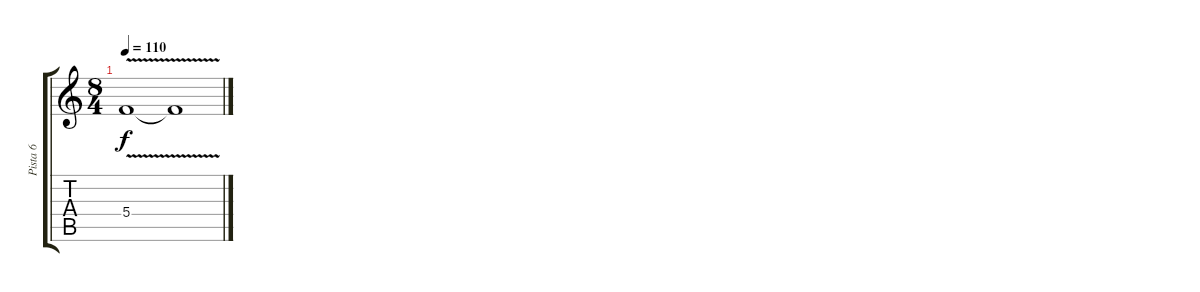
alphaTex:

\track ("Pista 6" "Pista 6") {instrument overdrivenguitar}
\staff {score tabs}
\tuning (D4 A3 F3 C3 G2 D2) {hide}
\ts (8 4)
\tempo 110
\clef g2
\ks c
5.4{v}.1{dy f} 5.4{t}.1
